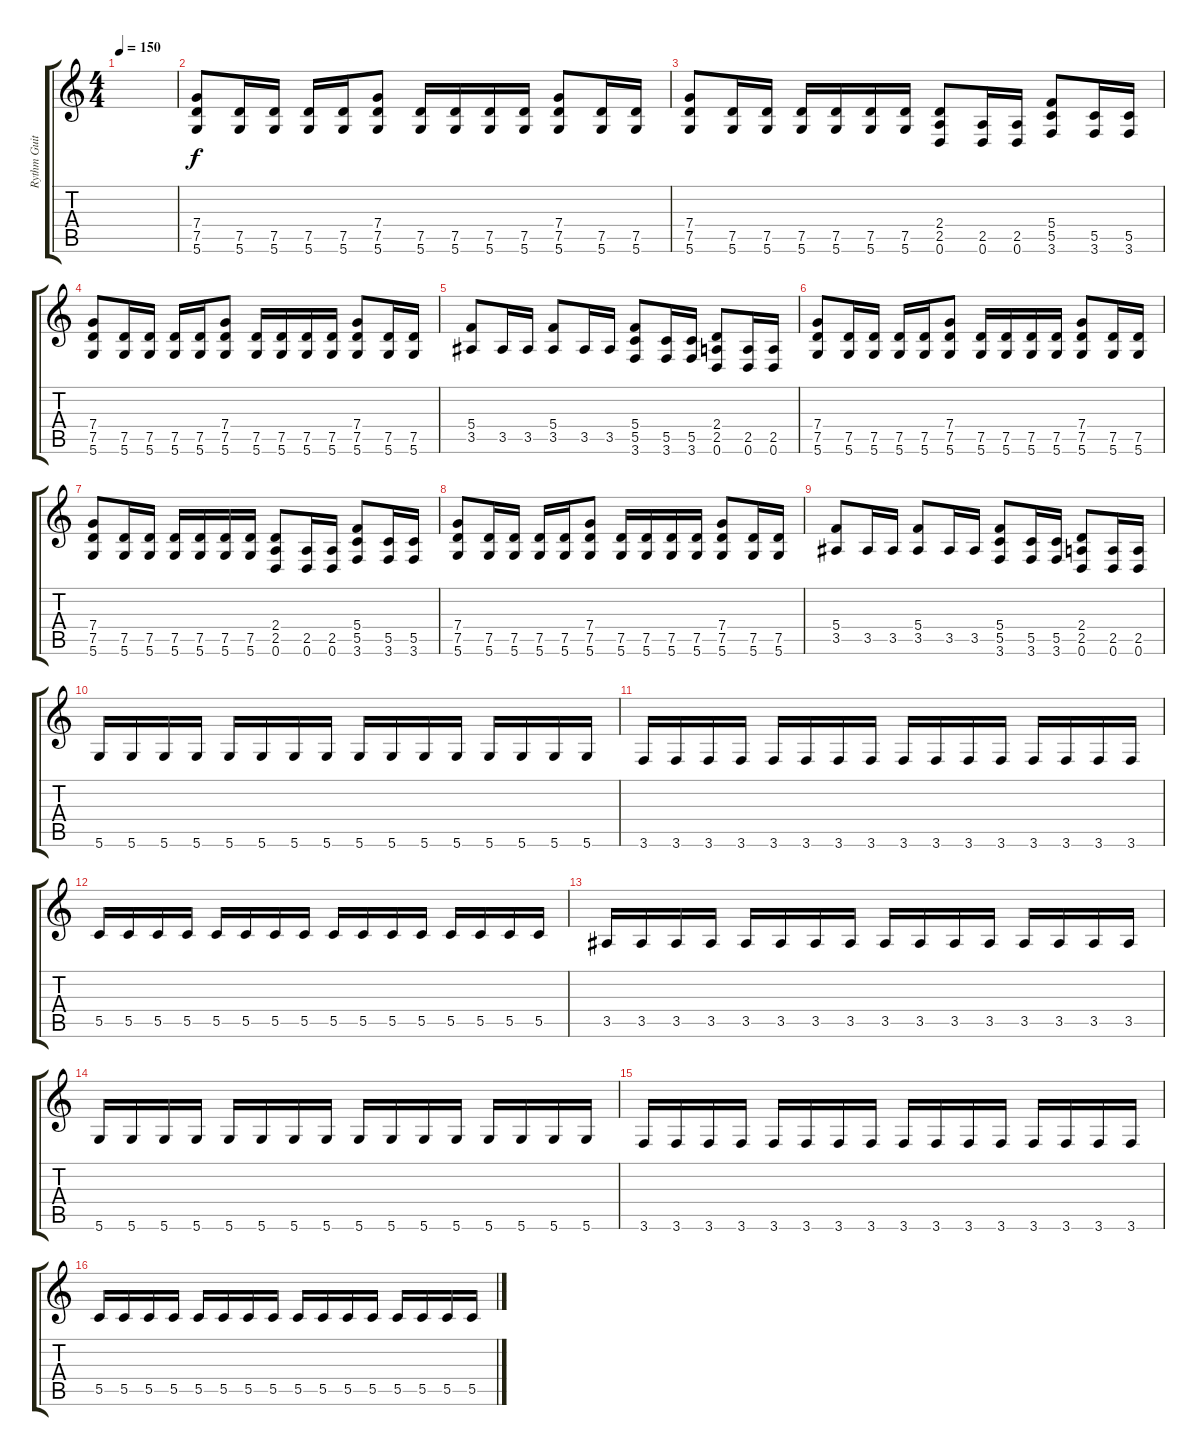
\track ("Rythm Guitar" "Rythm Guit") {instrument distortionguitar}
\staff {score tabs}
\tuning (D4 A3 F3 C3 G2 D2) {hide}
\ts (4 4)
\tempo 150
\clef g2
\ks c
|
(7.4 7.5 5.6).8 (7.5 5.6).16 (7.5 5.6).16 (7.5 5.6).16 (7.5 5.6).16 (7.4 7.5 5.6).8 (7.5 5.6).16 (7.5 5.6).16 (7.5 5.6).16 (7.5 5.6).16 (7.4 7.5 5.6).8 (7.5 5.6).16 (7.5 5.6).16 |
(7.4 7.5 5.6).8 (7.5 5.6).16 (7.5 5.6).16 (7.5 5.6).16 (7.5 5.6).16 (7.5 5.6).16 (7.5 5.6).16 (2.4 2.5 0.6).8 (2.5 0.6).16 (2.5 0.6).16 (5.4 5.5 3.6).8 (5.5 3.6).16 (5.5 3.6).16 |
(7.4 7.5 5.6).8 (7.5 5.6).16 (7.5 5.6).16 (7.5 5.6).16 (7.5 5.6).16 (7.4 7.5 5.6).8 (7.5 5.6).16 (7.5 5.6).16 (7.5 5.6).16 (7.5 5.6).16 (7.4 7.5 5.6).8 (7.5 5.6).16 (7.5 5.6).16 |
(5.4 3.5).8 3.5.16 3.5.16 (5.4 3.5).8 3.5.16 3.5.16 (5.4 5.5 3.6).8 (5.5 3.6).16 (5.5 3.6).16 (2.4 2.5 0.6).8 (2.5 0.6).16 (2.5 0.6).16 |
(7.4 7.5 5.6).8 (7.5 5.6).16 (7.5 5.6).16 (7.5 5.6).16 (7.5 5.6).16 (7.4 7.5 5.6).8 (7.5 5.6).16 (7.5 5.6).16 (7.5 5.6).16 (7.5 5.6).16 (7.4 7.5 5.6).8 (7.5 5.6).16 (7.5 5.6).16 |
(7.4 7.5 5.6).8 (7.5 5.6).16 (7.5 5.6).16 (7.5 5.6).16 (7.5 5.6).16 (7.5 5.6).16 (7.5 5.6).16 (2.4 2.5 0.6).8 (2.5 0.6).16 (2.5 0.6).16 (5.4 5.5 3.6).8 (5.5 3.6).16 (5.5 3.6).16 |
(7.4 7.5 5.6).8 (7.5 5.6).16 (7.5 5.6).16 (7.5 5.6).16 (7.5 5.6).16 (7.4 7.5 5.6).8 (7.5 5.6).16 (7.5 5.6).16 (7.5 5.6).16 (7.5 5.6).16 (7.4 7.5 5.6).8 (7.5 5.6).16 (7.5 5.6).16 |
(5.4 3.5).8 3.5.16 3.5.16 (5.4 3.5).8 3.5.16 3.5.16 (5.4 5.5 3.6).8 (5.5 3.6).16 (5.5 3.6).16 (2.4 2.5 0.6).8 (2.5 0.6).16 (2.5 0.6).16 |
5.6.16 5.6.16 5.6.16 5.6.16 5.6.16 5.6.16 5.6.16 5.6.16 5.6.16 5.6.16 5.6.16 5.6.16 5.6.16 5.6.16 5.6.16 5.6.16 |
3.6.16 3.6.16 3.6.16 3.6.16 3.6.16 3.6.16 3.6.16 3.6.16 3.6.16 3.6.16 3.6.16 3.6.16 3.6.16 3.6.16 3.6.16 3.6.16 |
5.5.16 5.5.16 5.5.16 5.5.16 5.5.16 5.5.16 5.5.16 5.5.16 5.5.16 5.5.16 5.5.16 5.5.16 5.5.16 5.5.16 5.5.16 5.5.16 |
3.5.16 3.5.16 3.5.16 3.5.16 3.5.16 3.5.16 3.5.16 3.5.16 3.5.16 3.5.16 3.5.16 3.5.16 3.5.16 3.5.16 3.5.16 3.5.16 |
5.6.16 5.6.16 5.6.16 5.6.16 5.6.16 5.6.16 5.6.16 5.6.16 5.6.16 5.6.16 5.6.16 5.6.16 5.6.16 5.6.16 5.6.16 5.6.16 |
3.6.16 3.6.16 3.6.16 3.6.16 3.6.16 3.6.16 3.6.16 3.6.16 3.6.16 3.6.16 3.6.16 3.6.16 3.6.16 3.6.16 3.6.16 3.6.16 |
5.5.16 5.5.16 5.5.16 5.5.16 5.5.16 5.5.16 5.5.16 5.5.16 5.5.16 5.5.16 5.5.16 5.5.16 5.5.16 5.5.16 5.5.16 5.5.16
